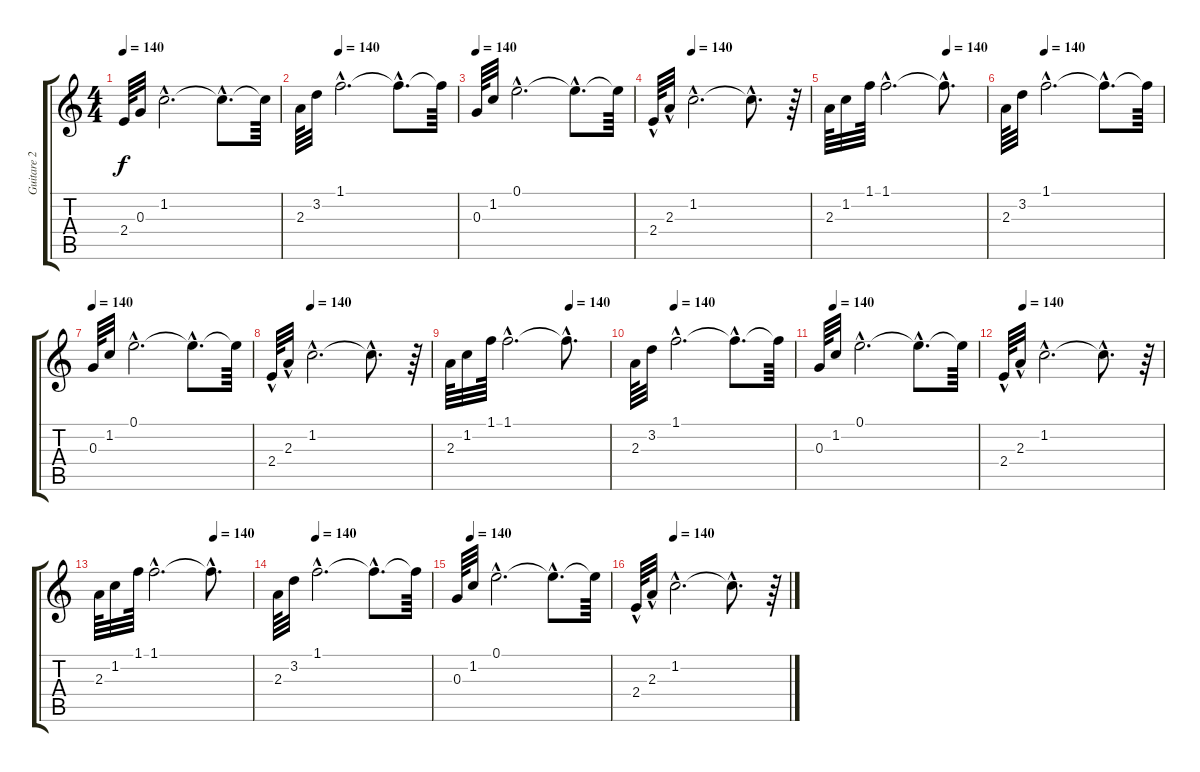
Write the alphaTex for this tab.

\track ("Guitare 2" "Guitare 2") {instrument acousticguitarnylon}
\staff {score tabs}
\tuning (E4 B3 G3 D3 A2 E2) {hide}
\ts (4 4)
\tempo 140
\clef g2
\ks c
2.4.64{dy f} 0.3.32 1.2{hac}.2{d} 1.2{hac t}.8{d} 1.2{t}.64 |
\tempo (140 0.25)
2.3.64 3.2.32 1.1{hac}.2{d} 1.1{hac t}.8{d} 1.1{t}.64 |
\tempo 140
0.3.64 1.2.32 0.1{hac}.2{d} 0.1{hac t}.8{d} 0.1{t}.64 |
\tempo (140 0.25)
2.4{hac}.64 2.3{hac}.32 1.2{hac}.2{d} 1.2{hac t}.8{d} r.64 |
\tempo (140 0.75)
2.3.64 1.2.32 1.1.64 1.1{hac}.2{d} 1.1{hac t}.8{d} |
\tempo (140 0.25)
2.3.64 3.2.32 1.1{hac}.2{d} 1.1{hac t}.8{d} 1.1{t}.64 |
\tempo 140
0.3.64 1.2.32 0.1{hac}.2{d} 0.1{hac t}.8{d} 0.1{t}.64 |
\tempo (140 0.25)
2.4{hac}.64 2.3{hac}.32 1.2{hac}.2{d} 1.2{hac t}.8{d} r.64 |
\tempo (140 0.75)
2.3.64 1.2.32 1.1.64 1.1{hac}.2{d} 1.1{hac t}.8{d} |
\tempo (140 0.25)
2.3.64 3.2.32 1.1{hac}.2{d} 1.1{hac t}.8{d} 1.1{t}.64 |
\tempo (140 0.09375)
0.3.64 1.2.32 0.1{hac}.2{d} 0.1{hac t}.8{d} 0.1{t}.64 |
\tempo (140 0.125)
2.4{hac}.64 2.3{hac}.32 1.2{hac}.2{d} 1.2{hac t}.8{d} r.64 |
\tempo (140 0.75)
2.3.64 1.2.32 1.1.64 1.1{hac}.2{d} 1.1{hac t}.8{d} |
\tempo (140 0.25)
2.3.64 3.2.32 1.1{hac}.2{d} 1.1{hac t}.8{d} 1.1{t}.64 |
\tempo (140 0.09375)
0.3.64 1.2.32 0.1{hac}.2{d} 0.1{hac t}.8{d} 0.1{t}.64 |
\tempo (140 0.25)
2.4{hac}.64 2.3{hac}.32 1.2{hac}.2{d} 1.2{hac t}.8{d} r.64
